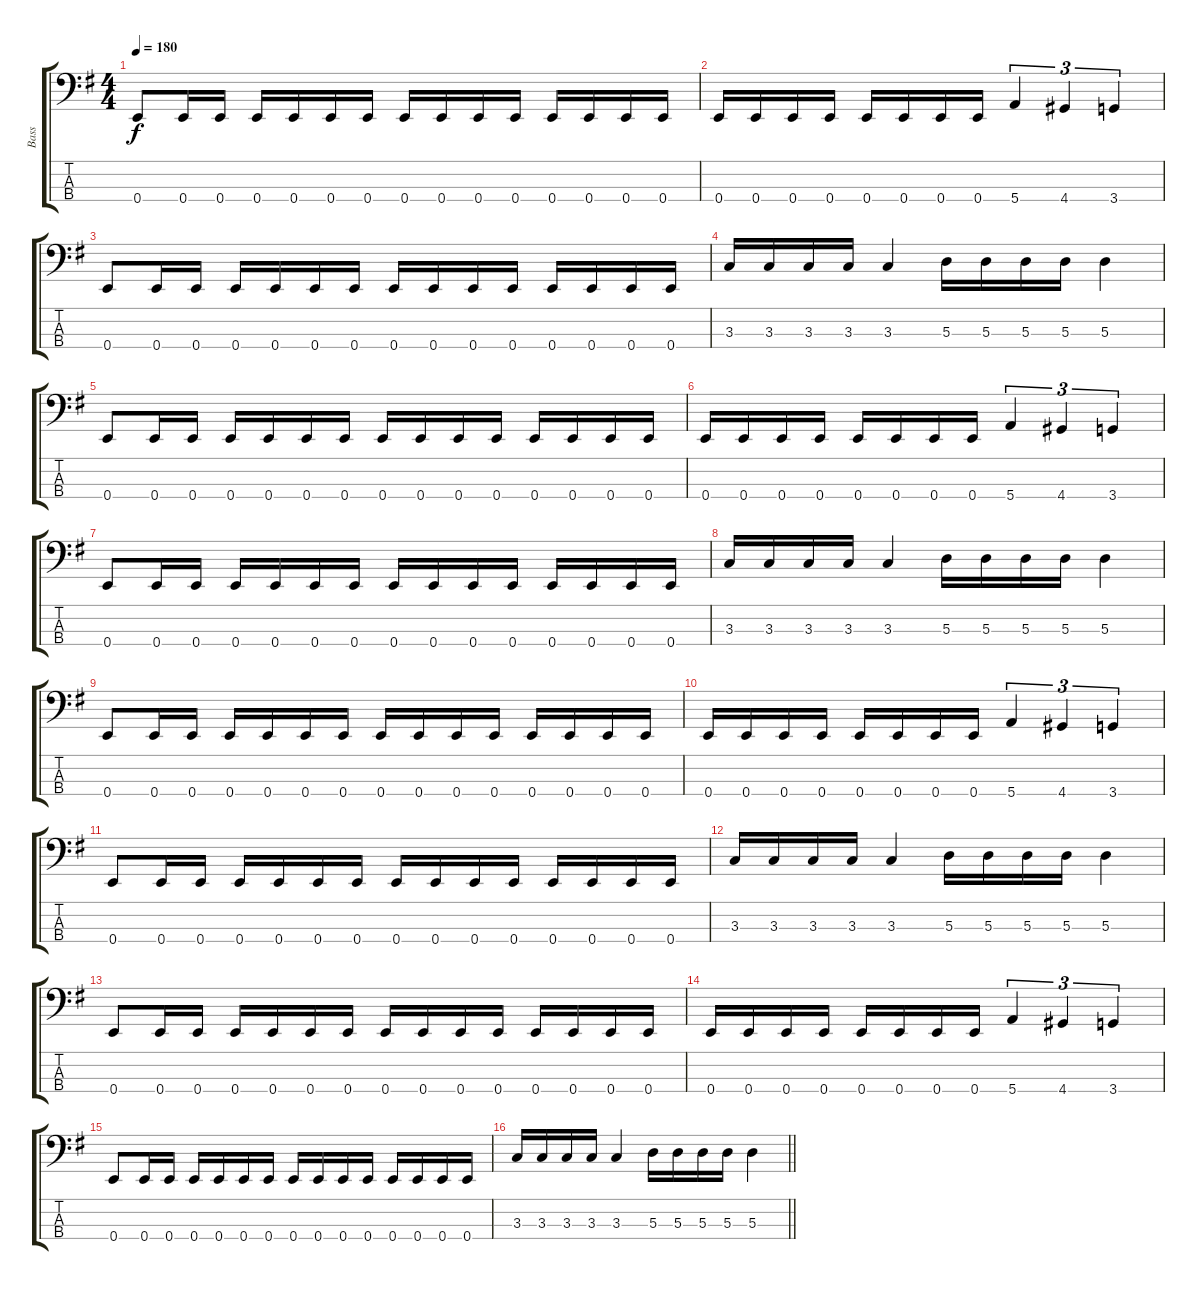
\track ("Bass" "Bass") {instrument electricbasspick}
\staff {score tabs}
\tuning (G2 D2 A1 E1) {hide}
\ts (4 4)
\tempo 180
\clef f4
\ks g
0.4.8{dy f} 0.4.16 0.4.16 0.4.16 0.4.16 0.4.16 0.4.16 0.4.16 0.4.16 0.4.16 0.4.16 0.4.16 0.4.16 0.4.16 0.4.16 |
0.4.16 0.4.16 0.4.16 0.4.16 0.4.16 0.4.16 0.4.16 0.4.16 5.4.4{tu (3 2)} 4.4.4{tu (3 2)} 3.4.4{tu (3 2)} |
0.4.8 0.4.16 0.4.16 0.4.16 0.4.16 0.4.16 0.4.16 0.4.16 0.4.16 0.4.16 0.4.16 0.4.16 0.4.16 0.4.16 0.4.16 |
3.3.16 3.3.16 3.3.16 3.3.16 3.3.4 5.3.16 5.3.16 5.3.16 5.3.16 5.3.4 |
0.4.8 0.4.16 0.4.16 0.4.16 0.4.16 0.4.16 0.4.16 0.4.16 0.4.16 0.4.16 0.4.16 0.4.16 0.4.16 0.4.16 0.4.16 |
0.4.16 0.4.16 0.4.16 0.4.16 0.4.16 0.4.16 0.4.16 0.4.16 5.4.4{tu (3 2)} 4.4.4{tu (3 2)} 3.4.4{tu (3 2)} |
0.4.8 0.4.16 0.4.16 0.4.16 0.4.16 0.4.16 0.4.16 0.4.16 0.4.16 0.4.16 0.4.16 0.4.16 0.4.16 0.4.16 0.4.16 |
3.3.16 3.3.16 3.3.16 3.3.16 3.3.4 5.3.16 5.3.16 5.3.16 5.3.16 5.3.4 |
0.4.8 0.4.16 0.4.16 0.4.16 0.4.16 0.4.16 0.4.16 0.4.16 0.4.16 0.4.16 0.4.16 0.4.16 0.4.16 0.4.16 0.4.16 |
0.4.16 0.4.16 0.4.16 0.4.16 0.4.16 0.4.16 0.4.16 0.4.16 5.4.4{tu (3 2)} 4.4.4{tu (3 2)} 3.4.4{tu (3 2)} |
0.4.8 0.4.16 0.4.16 0.4.16 0.4.16 0.4.16 0.4.16 0.4.16 0.4.16 0.4.16 0.4.16 0.4.16 0.4.16 0.4.16 0.4.16 |
3.3.16 3.3.16 3.3.16 3.3.16 3.3.4 5.3.16 5.3.16 5.3.16 5.3.16 5.3.4 |
0.4.8 0.4.16 0.4.16 0.4.16 0.4.16 0.4.16 0.4.16 0.4.16 0.4.16 0.4.16 0.4.16 0.4.16 0.4.16 0.4.16 0.4.16 |
0.4.16 0.4.16 0.4.16 0.4.16 0.4.16 0.4.16 0.4.16 0.4.16 5.4.4{tu (3 2)} 4.4.4{tu (3 2)} 3.4.4{tu (3 2)} |
0.4.8 0.4.16 0.4.16 0.4.16 0.4.16 0.4.16 0.4.16 0.4.16 0.4.16 0.4.16 0.4.16 0.4.16 0.4.16 0.4.16 0.4.16 |
\barLineRight lightlight
3.3.16 3.3.16 3.3.16 3.3.16 3.3.4 5.3.16 5.3.16 5.3.16 5.3.16 5.3.4
